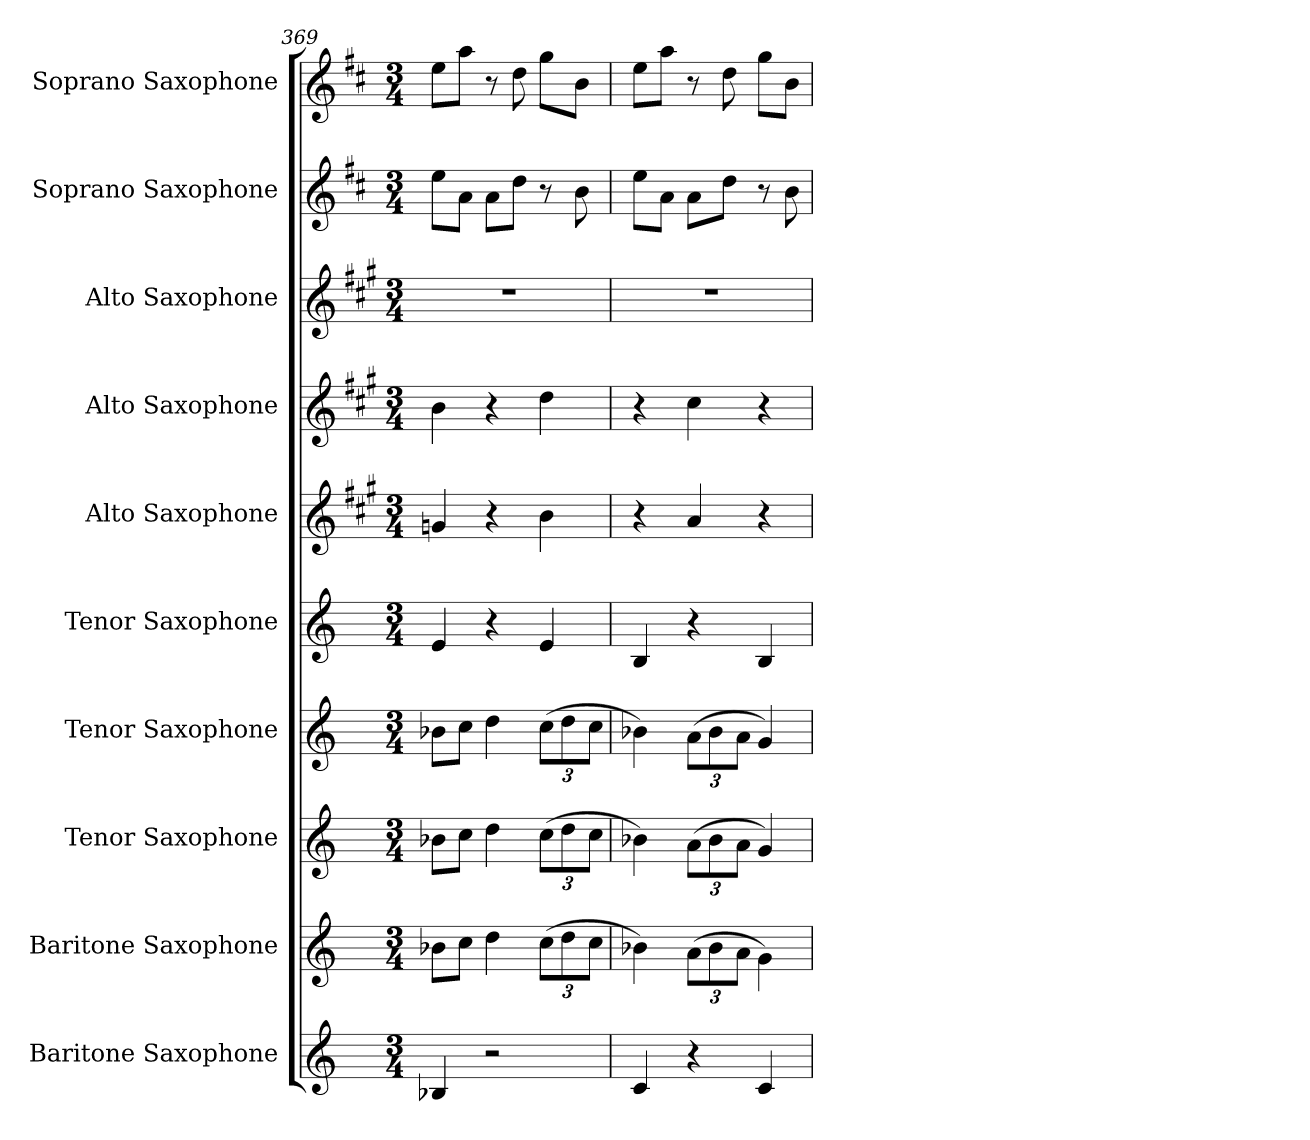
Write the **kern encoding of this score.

**kern	**kern	**kern	**kern	**kern	**kern	**kern	**kern	**kern	**kern
*part10	*part9	*part8	*part7	*part6	*part5	*part4	*part3	*part2	*part1
*staff10	*staff9	*staff8	*staff7	*staff6	*staff5	*staff4	*staff3	*staff2	*staff1
*I"Baritone Saxophone	*I"Baritone Saxophone	*I"Tenor Saxophone	*I"Tenor Saxophone	*I"Tenor Saxophone	*I"Alto Saxophone	*I"Alto Saxophone	*I"Alto Saxophone	*I"Soprano Saxophone	*I"Soprano Saxophone
*I'Bar. Sax.	*I'Bar. Sax.	*I'T. Sax.	*I'T. Sax.	*I'T. Sax.	*I'A. Sax.	*I'A. Sax.	*I'A. Sax.	*I'S. Sax.	*I'S. Sax.
!!LO:PB:g=z
*clefG2	*clefG2	*clefG2	*clefG2	*clefG2	*clefG2	*clefG2	*clefG2	*clefG2	*clefG2
*ITrd12c21	*ITrd12c21	*ITrd8c14	*ITrd8c14	*ITrd8c14	*ITrd5c9	*ITrd5c9	*ITrd5c9	*ITrd1c2	*ITrd1c2
*k[]	*k[]	*k[]	*k[]	*k[]	*k[]	*k[]	*k[]	*k[]	*k[]
*M3/4	*M3/4	*M3/4	*M3/4	*M3/4	*M3/4	*M3/4	*M3/4	*M3/4	*M3/4
=369	=369	=369	=369	=369	=369	=369	=369	=369	=369
4BB-X/	8B-X\L	8B-X\L	8B-X\L	4E/	4B-X/	4d\	2.r	8dd\L	8dd\L
.	8c\J	8c\J	8c\J	.	.	.	.	8g\J	8gg\J
2r	4d\	4d\	4d\	4r	4r	4r	.	8g\L	8r
.	.	.	.	.	.	.	.	8cc\J	8cc\
*	*Xbrackettup	*Xbrackettup	*Xbrackettup	*	*	*	*	*	*
.	(12c\L	(12c\L	(12c\L	4E/	4d\	4f\	.	8r	8ff\L
.	12d\	12d\	12d\	.	.	.	.	.	.
.	.	.	.	.	.	.	.	8a\	8a\J
.	12c\J	12c\J	12c\J	.	.	.	.	.	.
=370	=370	=370	=370	=370	=370	=370	=370	=370	=370
4C/	4B-X\)	4B-X\)	4B-X\)	4BB/	4r	4r	2.r	8dd\L	8dd\L
.	.	.	.	.	.	.	.	8g\J	8gg\J
4r	(12A\L	(12A\L	(12A\L	4r	4c/	4e\	.	8g\L	8r
.	12B-\	12B-\	12B-\	.	.	.	.	.	.
.	.	.	.	.	.	.	.	8cc\J	8cc\
.	12A\J	12A\J	12A\J	.	.	.	.	.	.
4C/	4G\)	4G/)	4G/)	4BB/	4r	4r	.	8r	8ff\L
.	.	.	.	.	.	.	.	8a\	8a\J
=	=	=	=	=	=	=	=	=	=
*-	*-	*-	*-	*-	*-	*-	*-	*-	*-
